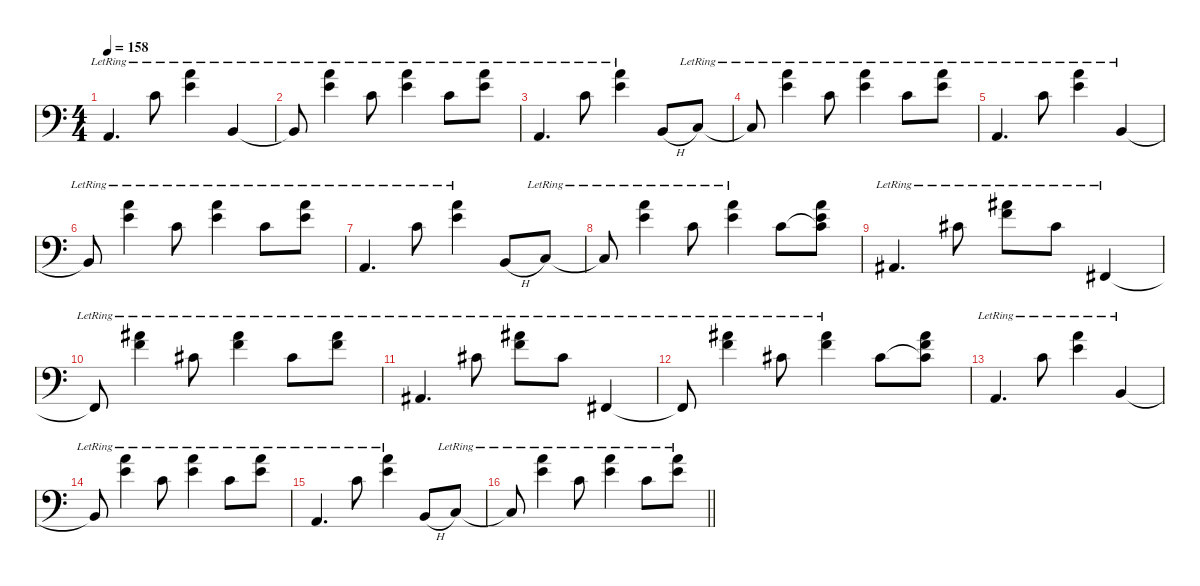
\defaultSystemsLayout 4
\hideDynamics
\bracketExtendMode nobrackets
\singleTrackTrackNamePolicy hidden
\multiTrackTrackNamePolicy hidden
\firstSystemTrackNameMode fullname
\firstSystemTrackNameOrientation horizontal
\otherSystemsTrackNameOrientation horizontal
\track ("Keyboards-2" "keys2") {defaultSystemsLayout 8 instrument synthstrings1}
\staff {score}
\tuning (E4 B3 G3 D3 A2 E2)
\ts (4 4)
\tempo 158
\clef f4
\ks aminor
5.6{lr}.4{d dy f instrument rockorgan beam Up} 5.3{lr}.8{beam Down} (5.1{lr} 5.2{lr}).4{beam Down} 2.5{lr}.4{beam Up} |
2.5{lr t}.8{beam Up} (5.1{lr} 5.2{lr}).4{dy mf beam Down} 5.3{lr}.8{dy f beam Down} (5.1{lr} 5.2{lr}).4{beam Down} 5.3{lr}.8{beam Down} (5.1{lr} 5.2{lr}).8{beam Down} |
5.6{lr}.4{d beam Up} 5.3{lr}.8{beam Down} (5.1{lr} 5.2{lr}).4{beam Down} 2.5{h}.8{beam Up} 3.5{lr}.8{beam Up} |
3.5{lr t}.8{beam Up} (5.1{lr} 5.2{lr}).4{dy mf beam Down} 5.3{lr}.8{dy f beam Down} (5.1{lr} 5.2{lr}).4{beam Down} 5.3{lr}.8{beam Down} (5.1{lr} 5.2{lr}).8{beam Down} |
5.6{lr}.4{d beam Up} 5.3{lr}.8{beam Down} (5.1{lr} 5.2{lr}).4{beam Down} 2.5{lr}.4{beam Up} |
2.5{lr t}.8{beam Up} (5.1{lr} 5.2{lr}).4{dy mf beam Down} 5.3{lr}.8{dy f beam Down} (5.1{lr} 5.2{lr}).4{beam Down} 5.3{lr}.8{beam Down} (5.1{lr} 5.2{lr}).8{beam Down} |
5.6{lr}.4{d beam Up} 5.3{lr}.8{beam Down} (5.1{lr} 5.2{lr}).4{beam Down} 2.5{h}.8{beam Up} 3.5{lr}.8{beam Up} |
3.5{lr t}.8{beam Up} (5.1{lr} 5.2{lr}).4{dy mf beam Down} 5.3{lr}.8{dy f beam Down} (5.1{lr} 5.2{lr}).4{beam Down} 5.3.8{beam Down} (5.1 5.2 5.3{t}).8{beam Down} |
6.6{lr acc #}.4{d beam Up} 6.3{lr acc #}.8{beam Down} (6.1{lr acc #} 6.2{lr}).8{beam Down} 6.3{lr acc #}.8{beam Down} 2.6{lr acc #}.4{beam Up} |
2.6{lr t acc #}.8{beam Up} (6.1{lr acc #} 6.2{lr}).4{dy mf beam Down} 6.3{lr acc #}.8{dy f beam Down} (6.1{lr acc #} 6.2{lr}).4{beam Down} 6.3{lr acc #}.8{beam Down} (6.1{lr acc #} 6.2{lr}).8{beam Down} |
6.6{lr acc #}.4{d beam Up} 6.3{lr acc #}.8{beam Down} (6.1{lr acc #} 6.2{lr}).8{beam Down} 6.3{lr acc #}.8{beam Down} 2.6{lr acc #}.4{beam Up} |
2.6{lr t acc #}.8{beam Up} (6.1{lr acc #} 6.2{lr}).4{dy mf beam Down} 6.3{lr acc #}.8{dy f beam Down} (6.1{lr acc #} 6.2{lr}).4{beam Down} 6.3{acc #}.8{beam Down} (6.1{acc #} 6.2 6.3{t acc #}).8{beam Down} |
5.6{lr}.4{d beam Up} 5.3{lr}.8{beam Down} (5.1{lr} 5.2{lr}).4{beam Down} 2.5{lr}.4{beam Up} |
2.5{lr t}.8{beam Up} (5.1{lr} 5.2{lr}).4{dy mf beam Down} 5.3{lr}.8{dy f beam Down} (5.1{lr} 5.2{lr}).4{beam Down} 5.3{lr}.8{beam Down} (5.1{lr} 5.2{lr}).8{beam Down} |
5.6{lr}.4{d beam Up} 5.3{lr}.8{beam Down} (5.1{lr} 5.2{lr}).4{beam Down} 2.5{h}.8{beam Up} 3.5{lr}.8{beam Up} |
\barLineRight lightlight
3.5{lr t}.8{beam Up} (5.1{lr} 5.2{lr}).4{dy mf beam Down} 5.3{lr}.8{dy f beam Down} (5.1{lr} 5.2{lr}).4{beam Down} 5.3{lr}.8{beam Down} (5.1{lr} 5.2{lr}).8{beam Down}
